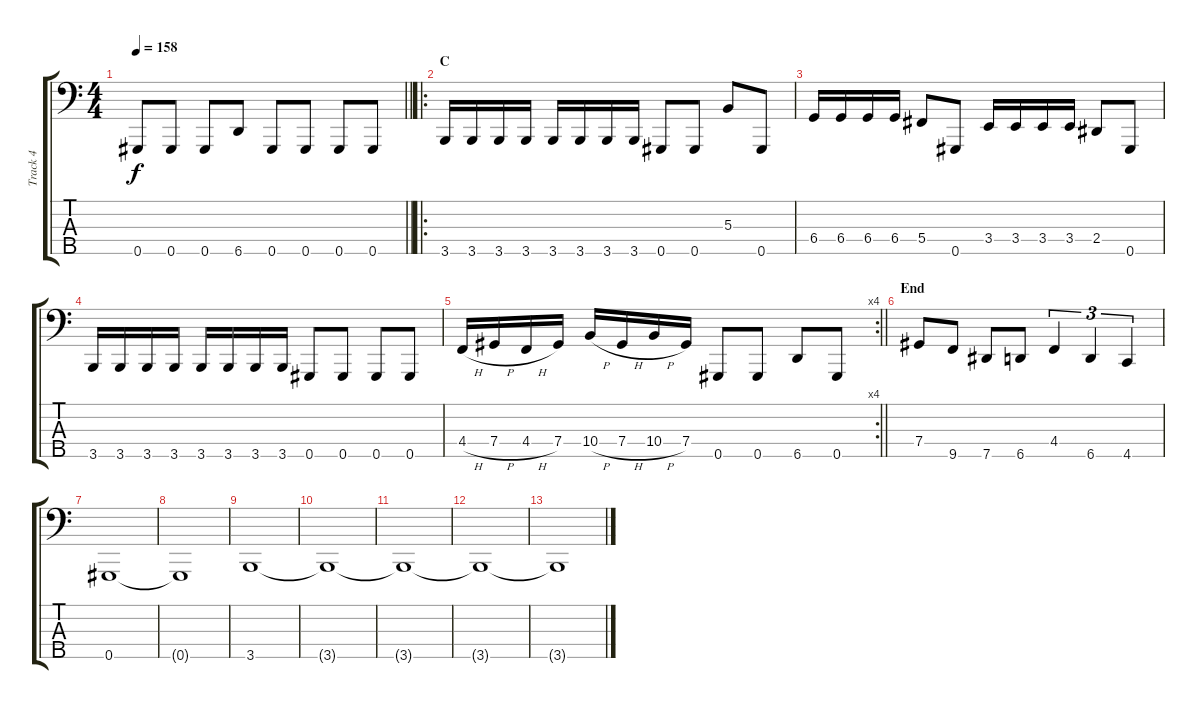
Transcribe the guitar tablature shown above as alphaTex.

\track ("Track 4" "Track 4") {instrument electricbassfinger}
\staff {score tabs}
\tuning (E2 B1 Gb1 Db1 Ab0) {hide}
\ts (4 4)
\tempo 158
\clef f4
\barLineRight lightlight
\ks c
0.5.8{dy f} 0.5.8 0.5.8 6.5.8 0.5.8 0.5.8 0.5.8 0.5.8 |
\ro
\section ("" "C")
3.5.16 3.5.16 3.5.16 3.5.16 3.5.16 3.5.16 3.5.16 3.5.16 0.5.8 0.5.8 5.3.8 0.5.8 |
6.4.16 6.4.16 6.4.16 6.4.16 5.4.8 0.5.8 3.4.16 3.4.16 3.4.16 3.4.16 2.4.8 0.5.8 |
3.5.16 3.5.16 3.5.16 3.5.16 3.5.16 3.5.16 3.5.16 3.5.16 0.5.8 0.5.8 0.5.8 0.5.8 |
\rc 4
\barLineRight lightlight
4.4{h}.16 7.4{h}.16 4.4{h}.16 7.4.16 10.4{h}.16 7.4{h}.16 10.4{h}.16 7.4.16 0.5.8 0.5.8 6.5.8 0.5.8 |
\section ("" "End")
7.4.8 9.5.8 7.5.8 6.5.8 4.4.4{tu (3 2)} 6.5.4{tu (3 2)} 4.5.4{tu (3 2)} |
0.5.1 |
0.5{t}.1 |
3.5.1 |
3.5{t}.1 |
3.5{t}.1 |
3.5{t}.1 |
3.5{t}.1
